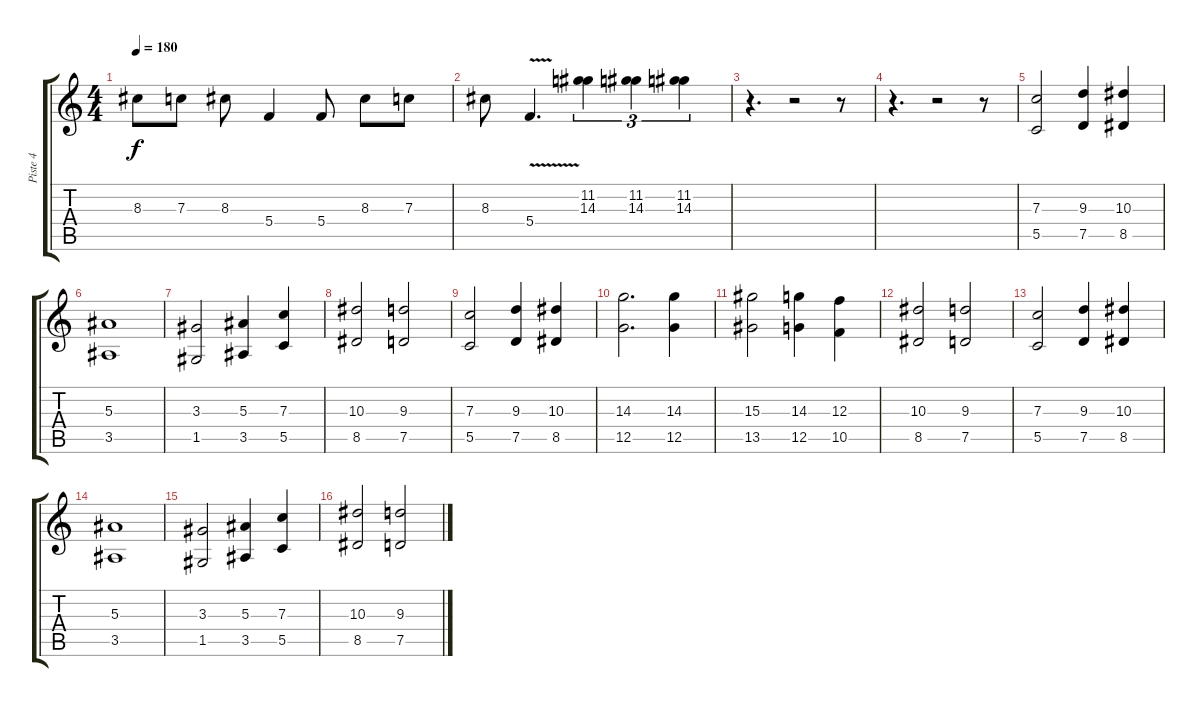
\track ("Piste 4" "Piste 4") {instrument distortionguitar}
\staff {score tabs}
\tuning (D4 A3 F3 C3 G2 C2) {hide}
\ts (4 4)
\tempo 180
\clef g2
\ks c
8.3.8{dy f} 7.3.8 8.3.8 5.4.4 5.4.8 8.3.8 7.3.8 |
8.3.8 5.4{v}.4{d} (11.2 14.3).4{tu (3 2)} (11.2 14.3).4{tu (3 2)} (11.2 14.3).4{tu (3 2)} |
r.4{d} r.2 r.8 |
r.4{d} r.2 r.8 |
(7.3 5.5).2 (9.3 7.5).4 (10.3 8.5).4 |
(5.3 3.5).1 |
(3.3 1.5).2 (5.3 3.5).4 (7.3 5.5).4 |
(10.3 8.5).2 (9.3 7.5).2 |
(7.3 5.5).2 (9.3 7.5).4 (10.3 8.5).4 |
(14.3 12.5).2{d} (14.3 12.5).4 |
(15.3 13.5).2 (14.3 12.5).4 (12.3 10.5).4 |
(10.3 8.5).2 (9.3 7.5).2 |
(7.3 5.5).2 (9.3 7.5).4 (10.3 8.5).4 |
(5.3 3.5).1 |
(3.3 1.5).2 (5.3 3.5).4 (7.3 5.5).4 |
(10.3 8.5).2 (9.3 7.5).2
